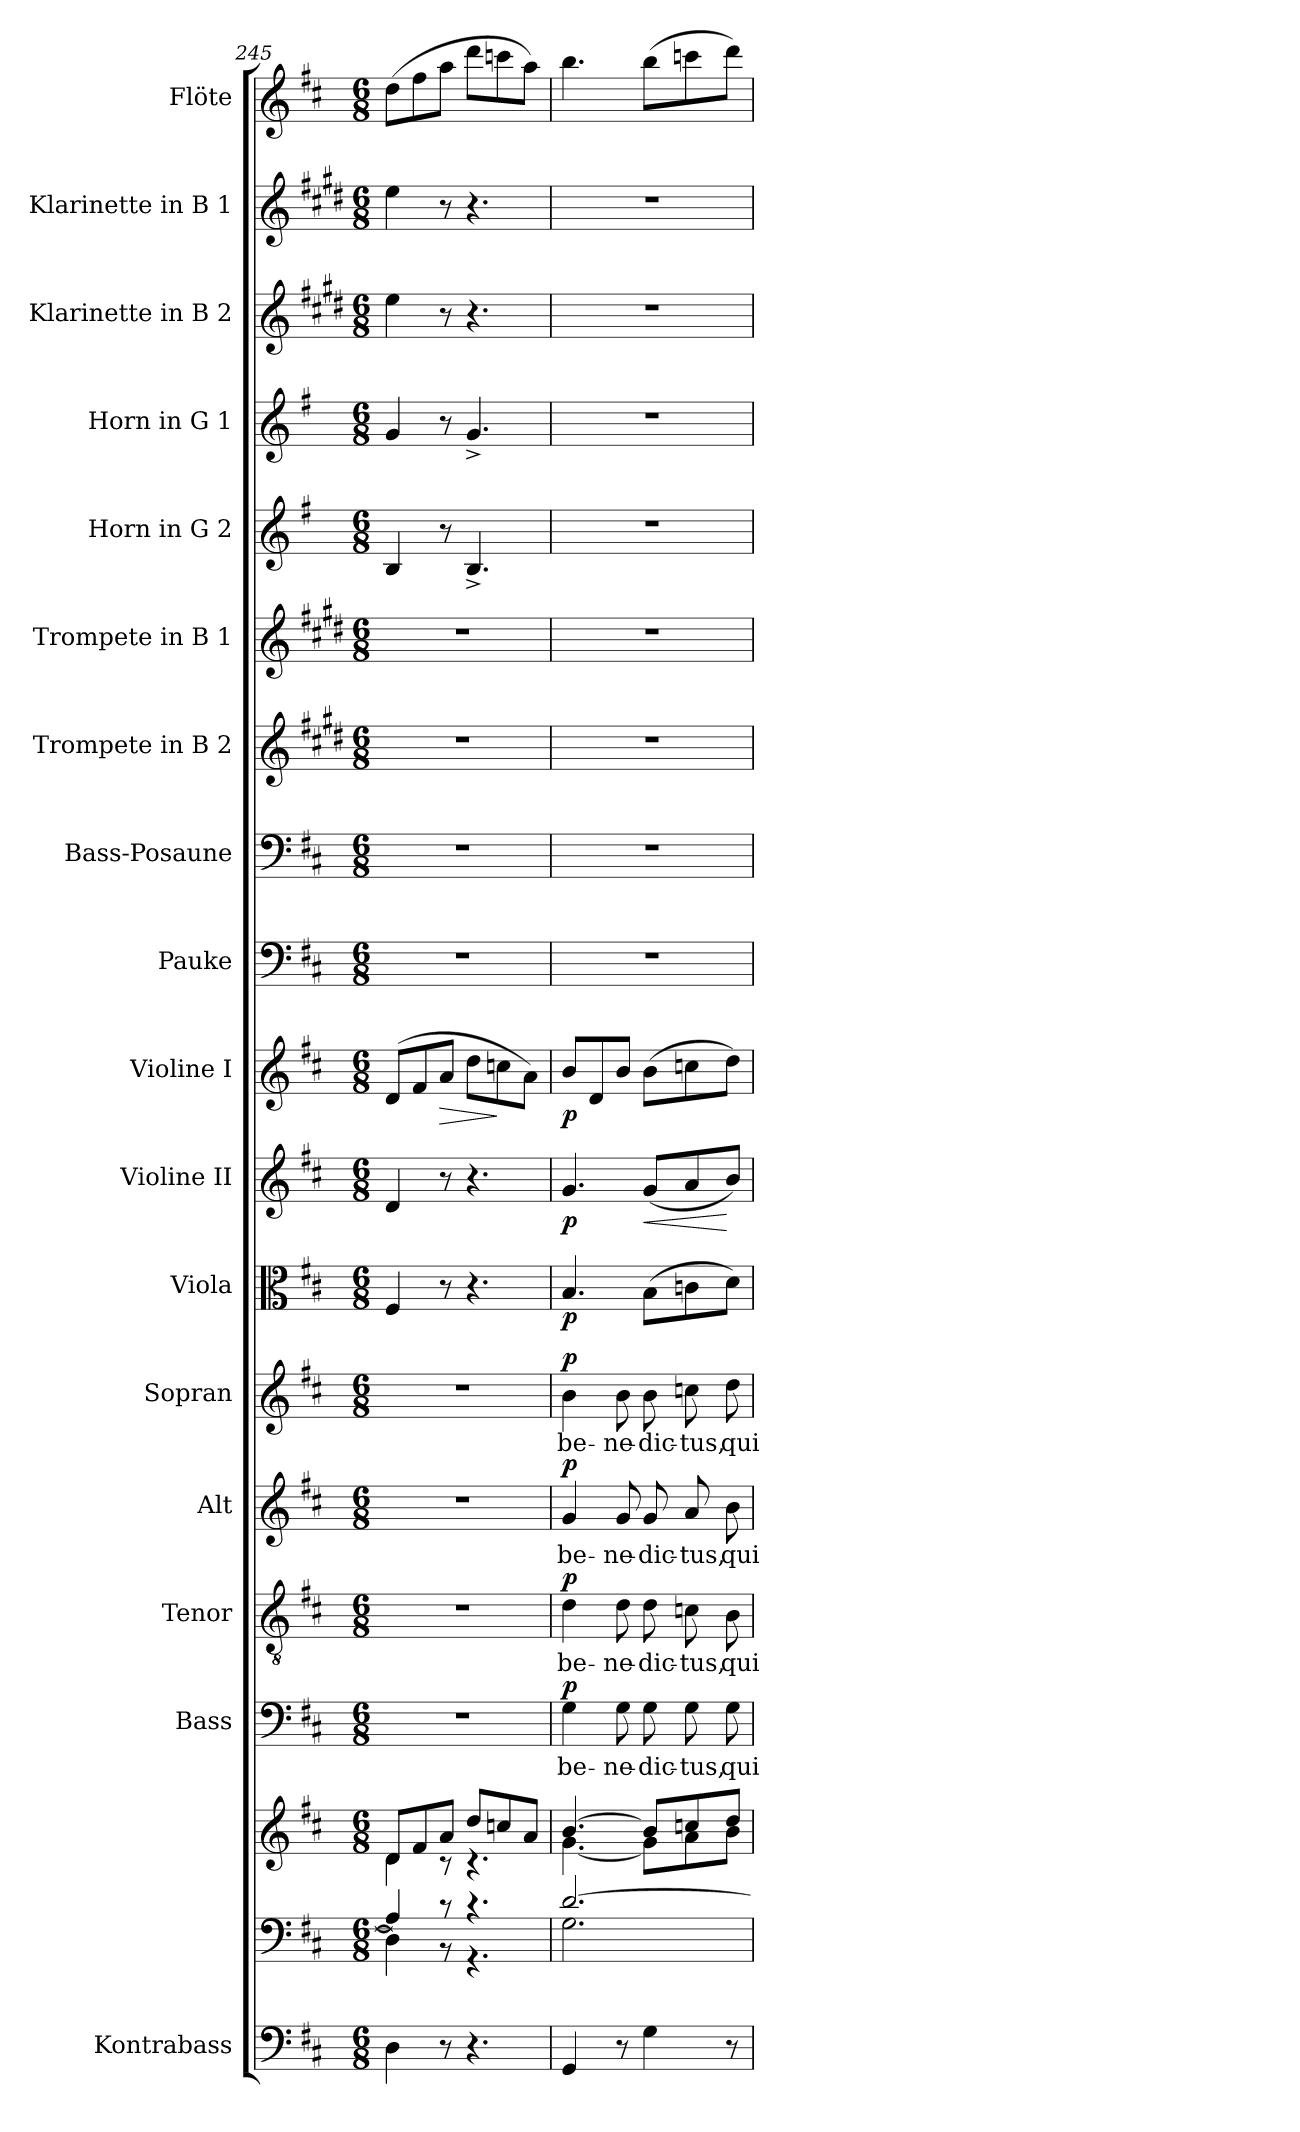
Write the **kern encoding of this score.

**kern	**kern	**kern	**kern	**text	**dynam	**kern	**text	**dynam	**kern	**text	**dynam	**kern	**text	**dynam	**kern	**dynam	**kern	**dynam	**kern	**dynam	**kern	**kern	**kern	**kern	**kern	**kern	**kern	**kern	**kern
*part18	*part17	*part17	*part16	*part16	*part16	*part15	*part15	*part15	*part14	*part14	*part14	*part13	*part13	*part13	*part12	*part12	*part11	*part11	*part10	*part10	*part9	*part8	*part7	*part6	*part5	*part4	*part3	*part2	*part1
*staff19	*staff18	*staff17	*staff16	*staff16	*staff16	*staff15	*staff15	*staff15	*staff14	*staff14	*staff14	*staff13	*staff13	*staff13	*staff12	*staff12	*staff11	*staff11	*staff10	*staff10	*staff9	*staff8	*staff7	*staff6	*staff5	*staff4	*staff3	*staff2	*staff1
*I"Kontrabass	*	*	*I"Bass	*	*	*I"Tenor	*	*	*I"Alt	*	*	*I"Sopran	*	*	*I"Viola	*	*I"Violine II	*	*I"Violine I	*	*I"Pauke	*I"Bass-Posaune	*I"Trompete in B 2	*I"Trompete in B 1	*I"Horn in G 2	*I"Horn in G 1	*I"Klarinette in B 2	*I"Klarinette in B 1	*I"Flöte
*I'Kb.	*	*	*I'B	*	*	*I'T	*	*	*I'A	*	*	*I'S	*	*	*I'Vla.	*	*I'Vl. II	*	*I'Vl. I	*	*I'Pk.	*I'B. Pos.	*	*	*I'Hrn. 2	*I'Hrn. 1	*	*	*I'Fl.
*clefF4	*clefF4	*clefG2	*clefF4	*	*	*clefGv2	*	*	*clefG2	*	*	*clefG2	*	*	*clefC3	*	*clefG2	*	*clefG2	*	*clefF4	*clefF4	*clefG2	*clefG2	*clefG2	*clefG2	*clefG2	*clefG2	*clefG2
*ITrd7c12	*	*	*	*	*	*	*	*	*	*	*	*	*	*	*	*	*	*	*	*	*	*	*ITrd1c2	*ITrd1c2	*ITrd3c5	*ITrd3c5	*ITrd1c2	*ITrd1c2	*
*k[f#c#]	*k[f#c#]	*k[f#c#]	*k[f#c#]	*	*	*k[f#c#]	*	*	*k[f#c#]	*	*	*k[f#c#]	*	*	*k[f#c#]	*	*k[f#c#]	*	*k[f#c#]	*	*k[f#c#]	*k[f#c#]	*k[f#c#]	*k[f#c#]	*k[f#c#]	*k[f#c#]	*k[f#c#]	*k[f#c#]	*k[f#c#]
*D:	*D:	*D:	*D:	*	*	*D:	*	*	*D:	*	*	*D:	*	*	*D:	*	*D:	*	*D:	*	*D:	*D:	*D:	*D:	*D:	*D:	*D:	*D:	*D:
*M6/8	*M6/8	*M6/8	*M6/8	*	*	*M6/8	*	*	*M6/8	*	*	*M6/8	*	*	*M6/8	*	*M6/8	*	*M6/8	*	*M6/8	*M6/8	*M6/8	*M6/8	*M6/8	*M6/8	*M6/8	*M6/8	*M6/8
=245	=245	=245	=245	=245	=245	=245	=245	=245	=245	=245	=245	=245	=245	=245	=245	=245	=245	=245	=245	=245	=245	=245	=245	=245	=245	=245	=245	=245	=245
*	*^	*^	*	*	*	*	*	*	*	*	*	*	*	*	*	*	*	*	*	*	*	*	*	*	*	*	*	*	*
4DD\	4A/]	4D\]	8d/L	4d\	2.r	.	.	2.r	.	.	2.r	.	.	2.r	.	.	4F#/	.	4d/	.	(>8d/L	.	2.r	2.r	2.r	2.r	4F#/	4d/	4dd\	4dd\	(>8dd\L
.	.	.	8f#/	.	.	.	.	.	.	.	.	.	.	.	.	.	.	.	.	.	8f#/	.	.	.	.	.	.	.	.	.	8ff#\
!	!	!	!	!	!	!	!	!	!	!	!	!	!	!	!	!	!	!	!	!	!	!LO:HP:b	!	!	!	!	!	!	!	!	!
8r	8r	8r	8a/J	8rc	.	.	.	.	.	.	.	.	.	.	.	.	8r	.	8r	.	8a/J	>	.	.	.	.	8r	8r	8r	8r	8aa\J
4.r	4.r	4.r	8dd/L	4.rc	.	.	.	.	.	.	.	.	.	.	.	.	4.r	.	4.r	.	8dd\L	.	.	.	.	.	4.F#^</	4.d^</	4.r	4.r	8ddd\L
.	.	.	8ccn/	.	.	.	.	.	.	.	.	.	.	.	.	.	.	.	.	.	8ccn\	]	.	.	.	.	.	.	.	.	8cccn\
.	.	.	8a/J	.	.	.	.	.	.	.	.	.	.	.	.	.	.	.	.	.	8a\J)	.	.	.	.	.	.	.	.	.	8aa\J)
=246	=246	=246	=246	=246	=246	=246	=246	=246	=246	=246	=246	=246	=246	=246	=246	=246	=246	=246	=246	=246	=246	=246	=246	=246	=246	=246	=246	=246	=246	=246	=246
!	!	!	!	!	!	!LO:LY:b	!LO:DY:a	!	!LO:LY:b	!LO:DY:a	!	!LO:LY:b	!LO:DY:a	!	!LO:LY:b	!LO:DY:a	!	!LO:DY:b	!	!LO:DY:b	!	!LO:DY:b	!	!	!	!	!	!	!	!	!
4GGG/	[>2.d/	2.G\	[>4.b/	[<4.g\	4G\	be-	p	4d\	be-	p	4g/	be-	p	4b\	be-	p	4.B/	p	4.g/	p	8b/L	p	2.r	2.r	2.r	2.r	2.r	2.r	2.r	2.r	4.bb\
.	.	.	.	.	.	.	.	.	.	.	.	.	.	.	.	.	.	.	.	.	8d/	.	.	.	.	.	.	.	.	.	.
!	!	!	!	!	!	!LO:LY:b	!	!	!LO:LY:b	!	!	!LO:LY:b	!	!	!LO:LY:b	!	!	!	!	!	!	!	!	!	!	!	!	!	!	!	!
8r	.	.	.	.	8G\	-ne-	.	8d\	-ne-	.	8g/	-ne-	.	8b\	-ne-	.	.	.	.	.	8b/J	.	.	.	.	.	.	.	.	.	.
!	!	!	!	!	!	!LO:LY:b	!	!	!LO:LY:b	!	!	!LO:LY:b	!	!	!LO:LY:b	!	!	!	!	!LO:HP:b	!	!	!	!	!	!	!	!	!	!	!
4GG\	.	.	8b/L]	8g\L]	8G\	-dic-	.	8d\	-dic-	.	8g/	-dic-	.	8b\	-dic-	.	(>8B\L	.	(<8g/L	<	(>8b\L	.	.	.	.	.	.	.	.	.	(>8bb\L
!	!	!	!	!	!	!LO:LY:b	!	!	!LO:LY:b	!	!	!LO:LY:b	!	!	!LO:LY:b	!	!	!	!	!	!	!	!	!	!	!	!	!	!	!	!
.	.	.	8ccn/	8a\	8G\	-tus,	.	8cn\	-tus,	.	8a/	-tus,	.	8ccn\	-tus,	.	8cn\	.	8a/	.	8ccn\	.	.	.	.	.	.	.	.	.	8cccn\
!	!	!	!	!	!	!LO:LY:b	!	!	!LO:LY:b	!	!	!LO:LY:b	!	!	!LO:LY:b	!	!	!	!	!	!	!	!	!	!	!	!	!	!	!	!
8r	.	.	8dd/J	8b\J	8G\	qui	.	8B\	qui	.	8b\	qui	.	8dd\	qui	.	8d\J)	.	8b/J)	[	8dd\J)	.	.	.	.	.	.	.	.	.	8ddd\J)
*	*v	*v	*	*	*	*	*	*	*	*	*	*	*	*	*	*	*	*	*	*	*	*	*	*	*	*	*	*	*	*	*
*	*	*v	*v	*	*	*	*	*	*	*	*	*	*	*	*	*	*	*	*	*	*	*	*	*	*	*	*	*	*	*
=	=	=	=	=	=	=	=	=	=	=	=	=	=	=	=	=	=	=	=	=	=	=	=	=	=	=	=	=	=
*-	*-	*-	*-	*-	*-	*-	*-	*-	*-	*-	*-	*-	*-	*-	*-	*-	*-	*-	*-	*-	*-	*-	*-	*-	*-	*-	*-	*-	*-
